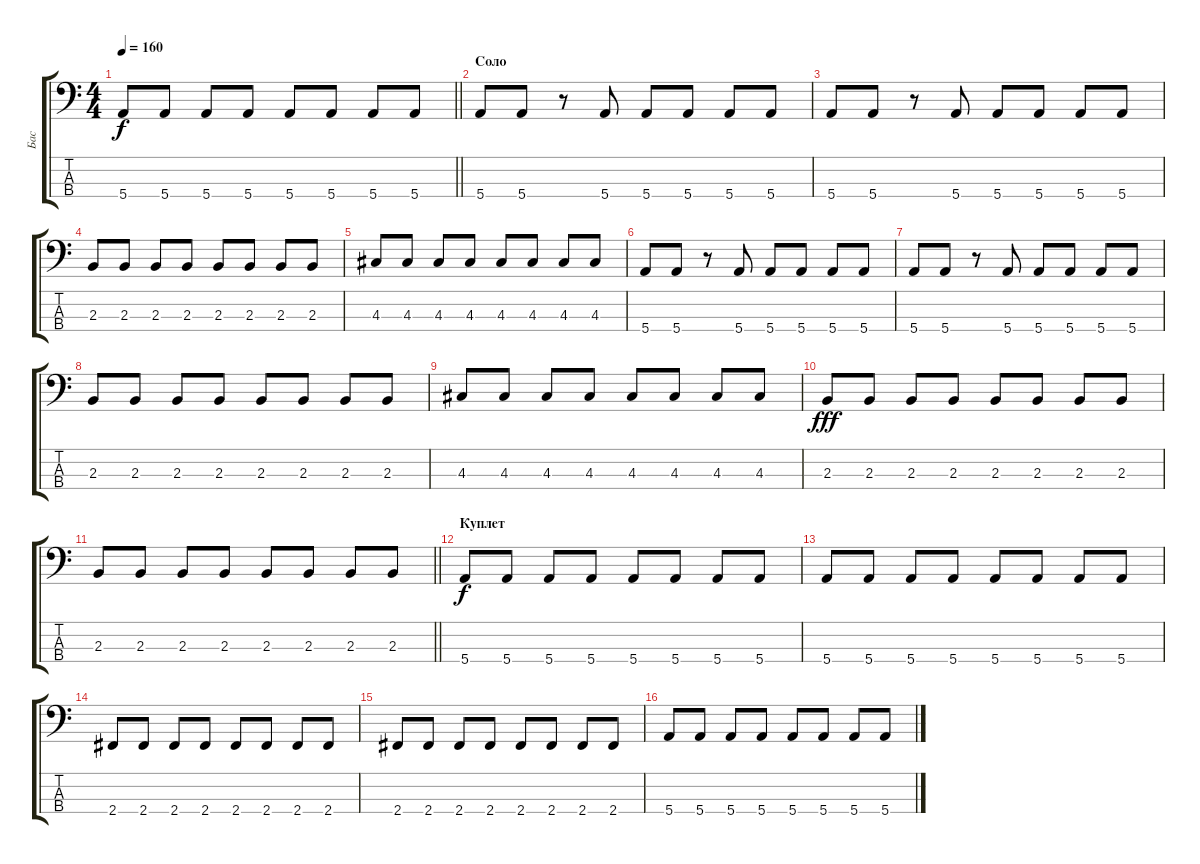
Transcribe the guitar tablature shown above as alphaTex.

\track ("Бас" "Бас") {instrument electricbassfinger}
\staff {score tabs}
\tuning (G2 D2 A1 E1) {hide}
\ts (4 4)
\tempo 160
\clef f4
\barLineRight lightlight
\ks c
5.4.8{dy f} 5.4.8 5.4.8 5.4.8 5.4.8 5.4.8 5.4.8 5.4.8 |
\section ("" "Соло")
5.4.8 5.4.8 r.8 5.4.8 5.4.8 5.4.8 5.4.8 5.4.8 |
5.4.8 5.4.8 r.8 5.4.8 5.4.8 5.4.8 5.4.8 5.4.8 |
2.3.8 2.3.8 2.3.8 2.3.8 2.3.8 2.3.8 2.3.8 2.3.8 |
4.3.8 4.3.8 4.3.8 4.3.8 4.3.8 4.3.8 4.3.8 4.3.8 |
5.4.8 5.4.8 r.8 5.4.8 5.4.8 5.4.8 5.4.8 5.4.8 |
5.4.8 5.4.8 r.8 5.4.8 5.4.8 5.4.8 5.4.8 5.4.8 |
2.3.8 2.3.8 2.3.8 2.3.8 2.3.8 2.3.8 2.3.8 2.3.8 |
4.3.8 4.3.8 4.3.8 4.3.8 4.3.8 4.3.8 4.3.8 4.3.8 |
2.3.8{dy fff} 2.3.8 2.3.8 2.3.8 2.3.8 2.3.8 2.3.8 2.3.8 |
\barLineRight lightlight
2.3.8 2.3.8 2.3.8 2.3.8 2.3.8 2.3.8 2.3.8 2.3.8 |
\section ("" "Куплет")
5.4.8{dy f} 5.4.8 5.4.8 5.4.8 5.4.8 5.4.8 5.4.8 5.4.8 |
5.4.8 5.4.8 5.4.8 5.4.8 5.4.8 5.4.8 5.4.8 5.4.8 |
2.4.8 2.4.8 2.4.8 2.4.8 2.4.8 2.4.8 2.4.8 2.4.8 |
2.4.8 2.4.8 2.4.8 2.4.8 2.4.8 2.4.8 2.4.8 2.4.8 |
5.4.8 5.4.8 5.4.8 5.4.8 5.4.8 5.4.8 5.4.8 5.4.8
